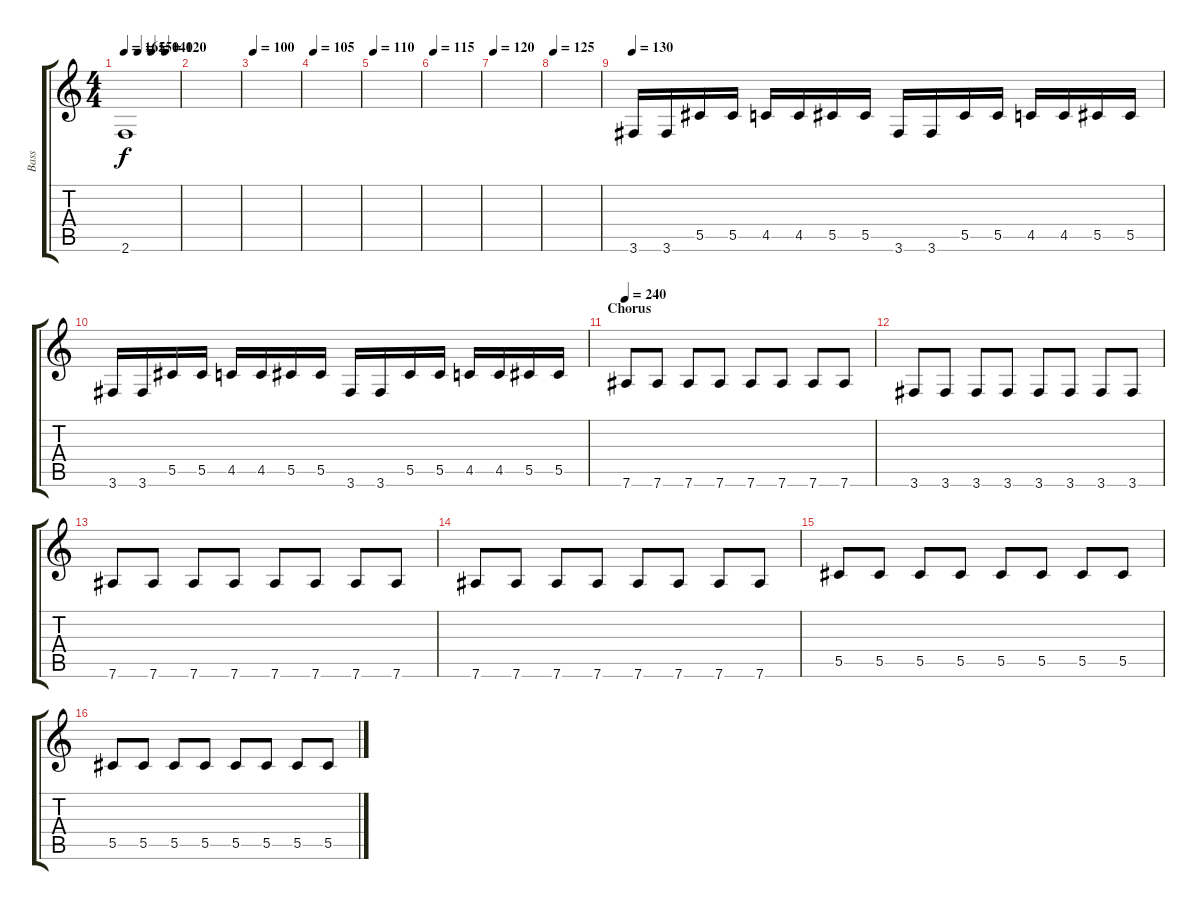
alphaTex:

\track ("Bass" "Bass") {instrument electricbasspick}
\staff {score tabs}
\tuning (Eb4 Bb3 Gb3 Db3 Ab2 Eb2) {hide}
\ts (4 4)
\tempo 165
\tempo (150 0.25)
\tempo (140 0.5)
\tempo (120 0.75)
\clef g2
\ks c
2.6.1{dy f} |
|
\tempo 100
|
\tempo 105
|
\tempo 110
|
\tempo 115
|
\tempo 120
|
\tempo 125
|
\tempo 130
3.6.16 3.6.16 5.5.16 5.5.16 4.5.16 4.5.16 5.5.16 5.5.16 3.6.16 3.6.16 5.5.16 5.5.16 4.5.16 4.5.16 5.5.16 5.5.16 |
3.6.16 3.6.16 5.5.16 5.5.16 4.5.16 4.5.16 5.5.16 5.5.16 3.6.16 3.6.16 5.5.16 5.5.16 4.5.16 4.5.16 5.5.16 5.5.16 |
\section ("" "Chorus")
\tempo 240
7.6.8 7.6.8 7.6.8 7.6.8 7.6.8 7.6.8 7.6.8 7.6.8 |
3.6.8 3.6.8 3.6.8 3.6.8 3.6.8 3.6.8 3.6.8 3.6.8 |
7.6.8 7.6.8 7.6.8 7.6.8 7.6.8 7.6.8 7.6.8 7.6.8 |
7.6.8 7.6.8 7.6.8 7.6.8 7.6.8 7.6.8 7.6.8 7.6.8 |
5.5.8 5.5.8 5.5.8 5.5.8 5.5.8 5.5.8 5.5.8 5.5.8 |
5.5.8 5.5.8 5.5.8 5.5.8 5.5.8 5.5.8 5.5.8 5.5.8
